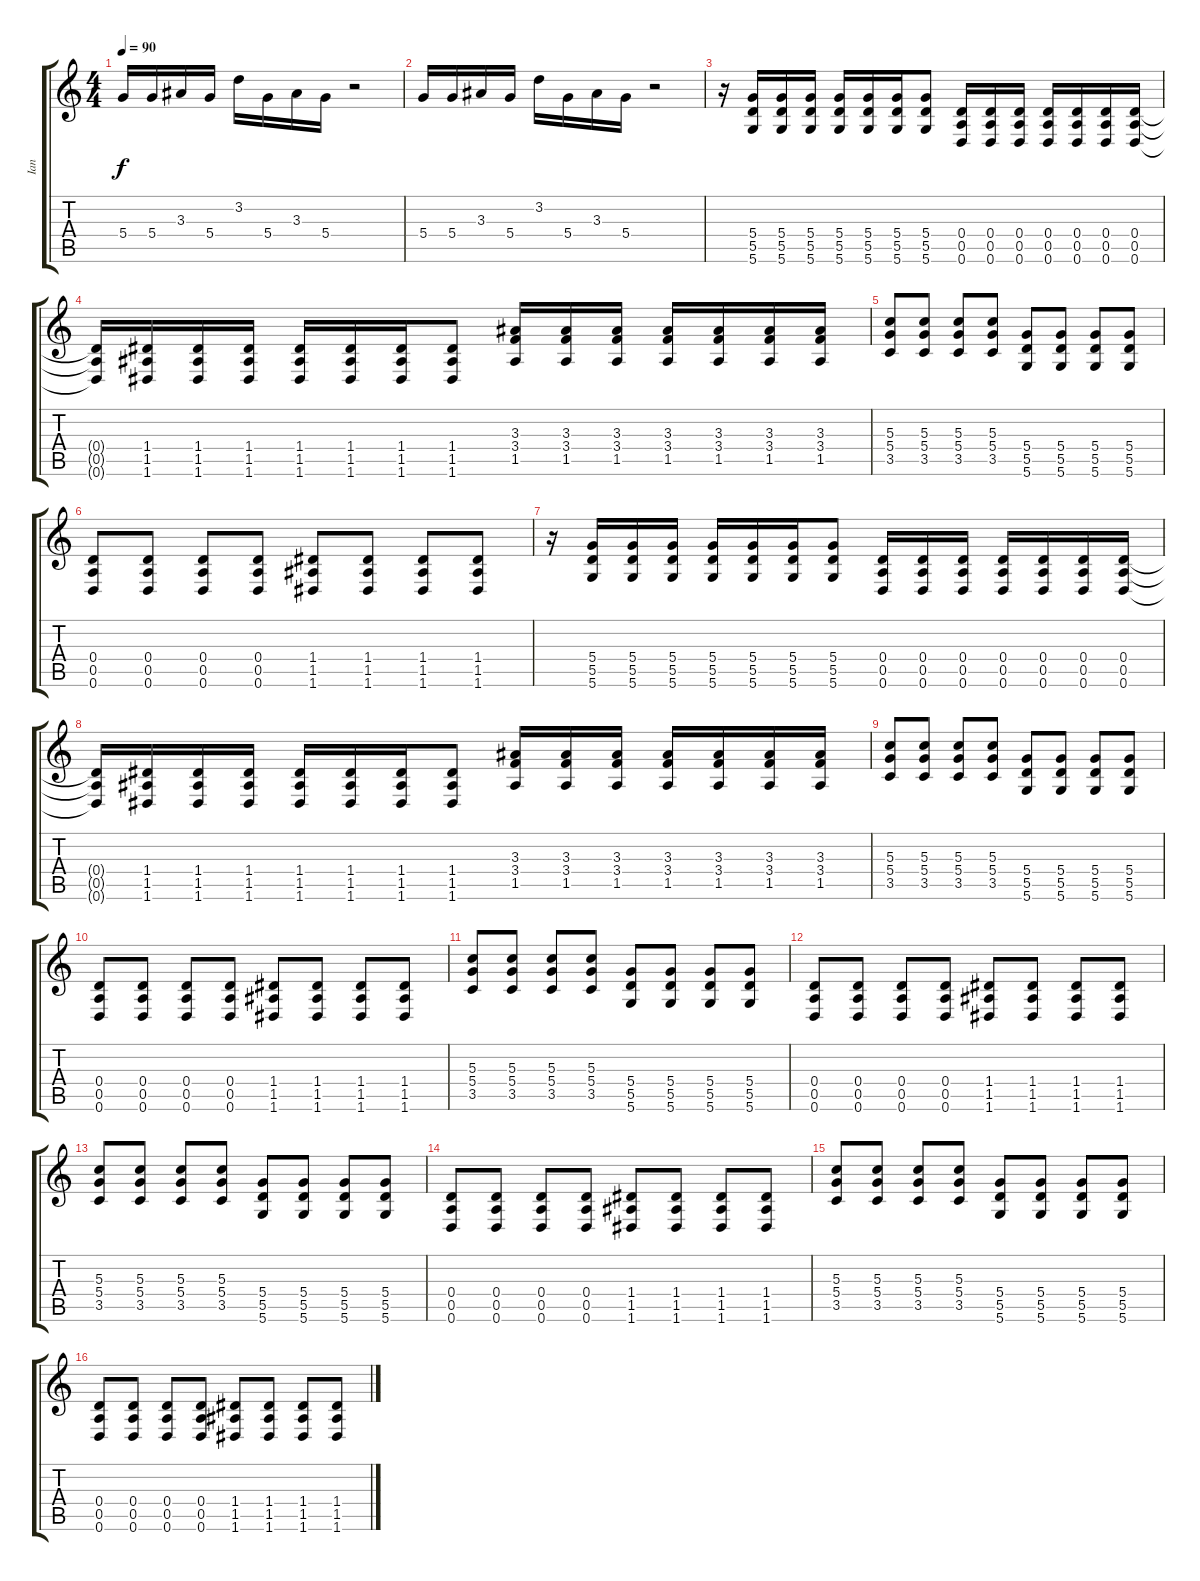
\track ("Ian " "Ian ") {instrument distortionguitar}
\staff {score tabs}
\tuning (E4 B3 G3 D3 A2 D2) {hide}
\ts (4 4)
\tempo 90
\clef g2
\ks c
5.4.16{dy f} 5.4.16 3.3.16 5.4.16 3.2.16 5.4.16 3.3.16 5.4.16 r.2 |
5.4.16 5.4.16 3.3.16 5.4.16 3.2.16 5.4.16 3.3.16 5.4.16 r.2 |
r.16 (5.4 5.5 5.6).16 (5.4 5.5 5.6).16 (5.4 5.5 5.6).16 (5.4 5.5 5.6).16 (5.4 5.5 5.6).16 (5.4 5.5 5.6).16 (5.4 5.5 5.6).8 (0.4 0.5 0.6).16 (0.4 0.5 0.6).16 (0.4 0.5 0.6).16 (0.4 0.5 0.6).16 (0.4 0.5 0.6).16 (0.4 0.5 0.6).16 (0.4 0.5 0.6).16 |
(0.4{t} 0.5{t} 0.6{t}).16 (1.4 1.5 1.6).16 (1.4 1.5 1.6).16 (1.4 1.5 1.6).16 (1.4 1.5 1.6).16 (1.4 1.5 1.6).16 (1.4 1.5 1.6).16 (1.4 1.5 1.6).8 (3.3 3.4 1.5).16 (3.3 3.4 1.5).16 (3.3 3.4 1.5).16 (3.3 3.4 1.5).16 (3.3 3.4 1.5).16 (3.3 3.4 1.5).16 (3.3 3.4 1.5).16 |
(5.3 5.4 3.5).8 (5.3 5.4 3.5).8 (5.3 5.4 3.5).8 (5.3 5.4 3.5).8 (5.4 5.5 5.6).8 (5.4 5.5 5.6).8 (5.4 5.5 5.6).8 (5.4 5.5 5.6).8 |
(0.4 0.5 0.6).8 (0.4 0.5 0.6).8 (0.4 0.5 0.6).8 (0.4 0.5 0.6).8 (1.4 1.5 1.6).8 (1.4 1.5 1.6).8 (1.4 1.5 1.6).8 (1.4 1.5 1.6).8 |
r.16 (5.4 5.5 5.6).16 (5.4 5.5 5.6).16 (5.4 5.5 5.6).16 (5.4 5.5 5.6).16 (5.4 5.5 5.6).16 (5.4 5.5 5.6).16 (5.4 5.5 5.6).8 (0.4 0.5 0.6).16 (0.4 0.5 0.6).16 (0.4 0.5 0.6).16 (0.4 0.5 0.6).16 (0.4 0.5 0.6).16 (0.4 0.5 0.6).16 (0.4 0.5 0.6).16 |
(0.4{t} 0.5{t} 0.6{t}).16 (1.4 1.5 1.6).16 (1.4 1.5 1.6).16 (1.4 1.5 1.6).16 (1.4 1.5 1.6).16 (1.4 1.5 1.6).16 (1.4 1.5 1.6).16 (1.4 1.5 1.6).8 (3.3 3.4 1.5).16 (3.3 3.4 1.5).16 (3.3 3.4 1.5).16 (3.3 3.4 1.5).16 (3.3 3.4 1.5).16 (3.3 3.4 1.5).16 (3.3 3.4 1.5).16 |
(5.3 5.4 3.5).8 (5.3 5.4 3.5).8 (5.3 5.4 3.5).8 (5.3 5.4 3.5).8 (5.4 5.5 5.6).8 (5.4 5.5 5.6).8 (5.4 5.5 5.6).8 (5.4 5.5 5.6).8 |
(0.4 0.5 0.6).8 (0.4 0.5 0.6).8 (0.4 0.5 0.6).8 (0.4 0.5 0.6).8 (1.4 1.5 1.6).8 (1.4 1.5 1.6).8 (1.4 1.5 1.6).8 (1.4 1.5 1.6).8 |
(5.3 5.4 3.5).8 (5.3 5.4 3.5).8 (5.3 5.4 3.5).8 (5.3 5.4 3.5).8 (5.4 5.5 5.6).8 (5.4 5.5 5.6).8 (5.4 5.5 5.6).8 (5.4 5.5 5.6).8 |
(0.4 0.5 0.6).8 (0.4 0.5 0.6).8 (0.4 0.5 0.6).8 (0.4 0.5 0.6).8 (1.4 1.5 1.6).8 (1.4 1.5 1.6).8 (1.4 1.5 1.6).8 (1.4 1.5 1.6).8 |
(5.3 5.4 3.5).8 (5.3 5.4 3.5).8 (5.3 5.4 3.5).8 (5.3 5.4 3.5).8 (5.4 5.5 5.6).8 (5.4 5.5 5.6).8 (5.4 5.5 5.6).8 (5.4 5.5 5.6).8 |
(0.4 0.5 0.6).8 (0.4 0.5 0.6).8 (0.4 0.5 0.6).8 (0.4 0.5 0.6).8 (1.4 1.5 1.6).8 (1.4 1.5 1.6).8 (1.4 1.5 1.6).8 (1.4 1.5 1.6).8 |
(5.3 5.4 3.5).8 (5.3 5.4 3.5).8 (5.3 5.4 3.5).8 (5.3 5.4 3.5).8 (5.4 5.5 5.6).8 (5.4 5.5 5.6).8 (5.4 5.5 5.6).8 (5.4 5.5 5.6).8 |
(0.4 0.5 0.6).8 (0.4 0.5 0.6).8 (0.4 0.5 0.6).8 (0.4 0.5 0.6).8 (1.4 1.5 1.6).8 (1.4 1.5 1.6).8 (1.4 1.5 1.6).8 (1.4 1.5 1.6).8
